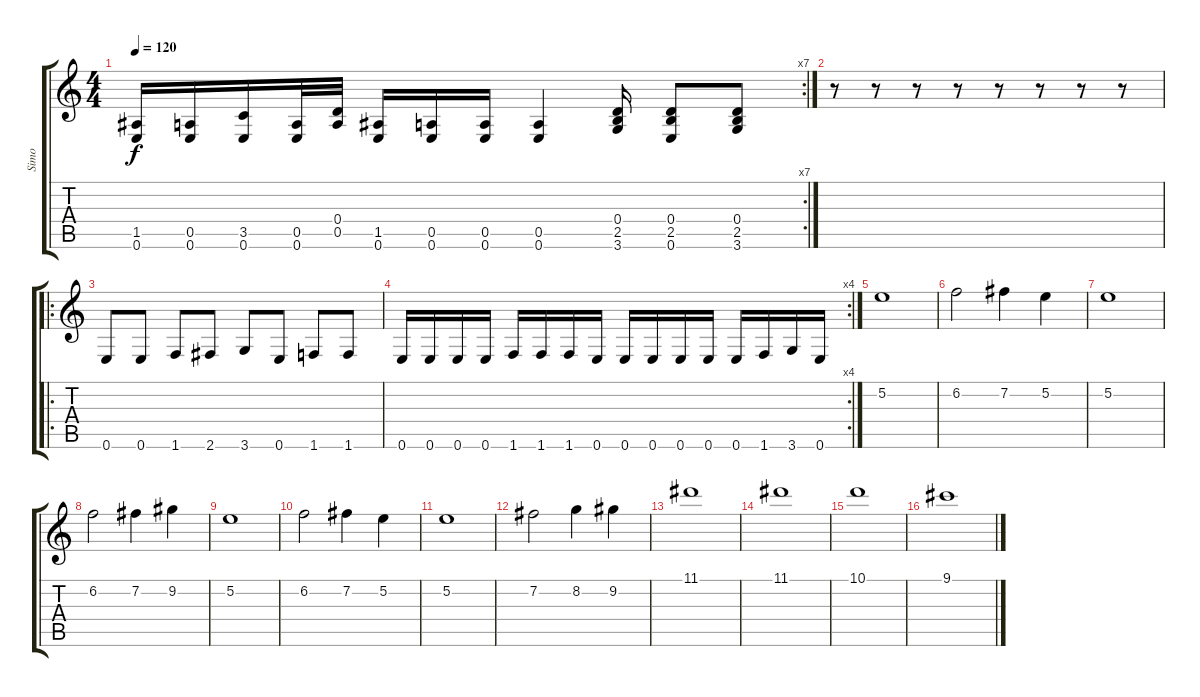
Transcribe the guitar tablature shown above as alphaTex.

\track ("Simo" "Simo") {instrument overdrivenguitar}
\staff {score tabs}
\tuning (E4 B3 G3 D3 A2 E2) {hide}
\rc 7
\ts (4 4)
\tempo 120
\clef g2
\ks c
(1.5 0.6).16{dy f instrument overdrivenguitar} (0.5 0.6).16 (3.5 0.6).16 (0.5 0.6).32 (0.4 0.5).32 (1.5 0.6).16 (0.5 0.6).16 (0.5 0.6).16 (0.5 0.6).4 (0.4 2.5 3.6).16 (0.4 2.5 0.6).8 (0.4 2.5 3.6).8 |
r.8 r.8 r.8 r.8 r.8 r.8 r.8 r.8 |
\ro
0.6.8 0.6.8 1.6.8 2.6.8 3.6.8 0.6.8 1.6.8 1.6.8 |
\rc 4
0.6.16 0.6.16 0.6.16 0.6.16 1.6.16 1.6.16 1.6.16 0.6.16 0.6.16 0.6.16 0.6.16 0.6.16 0.6.16 1.6.16 3.6.16 0.6.16 |
5.2.1 |
6.2.2 7.2.4 5.2.4 |
5.2.1 |
6.2.2 7.2.4 9.2.4 |
5.2.1 |
6.2.2 7.2.4 5.2.4 |
5.2.1 |
7.2.2 8.2.4 9.2.4 |
11.1.1 |
11.1.1 |
10.1.1 |
9.1.1
